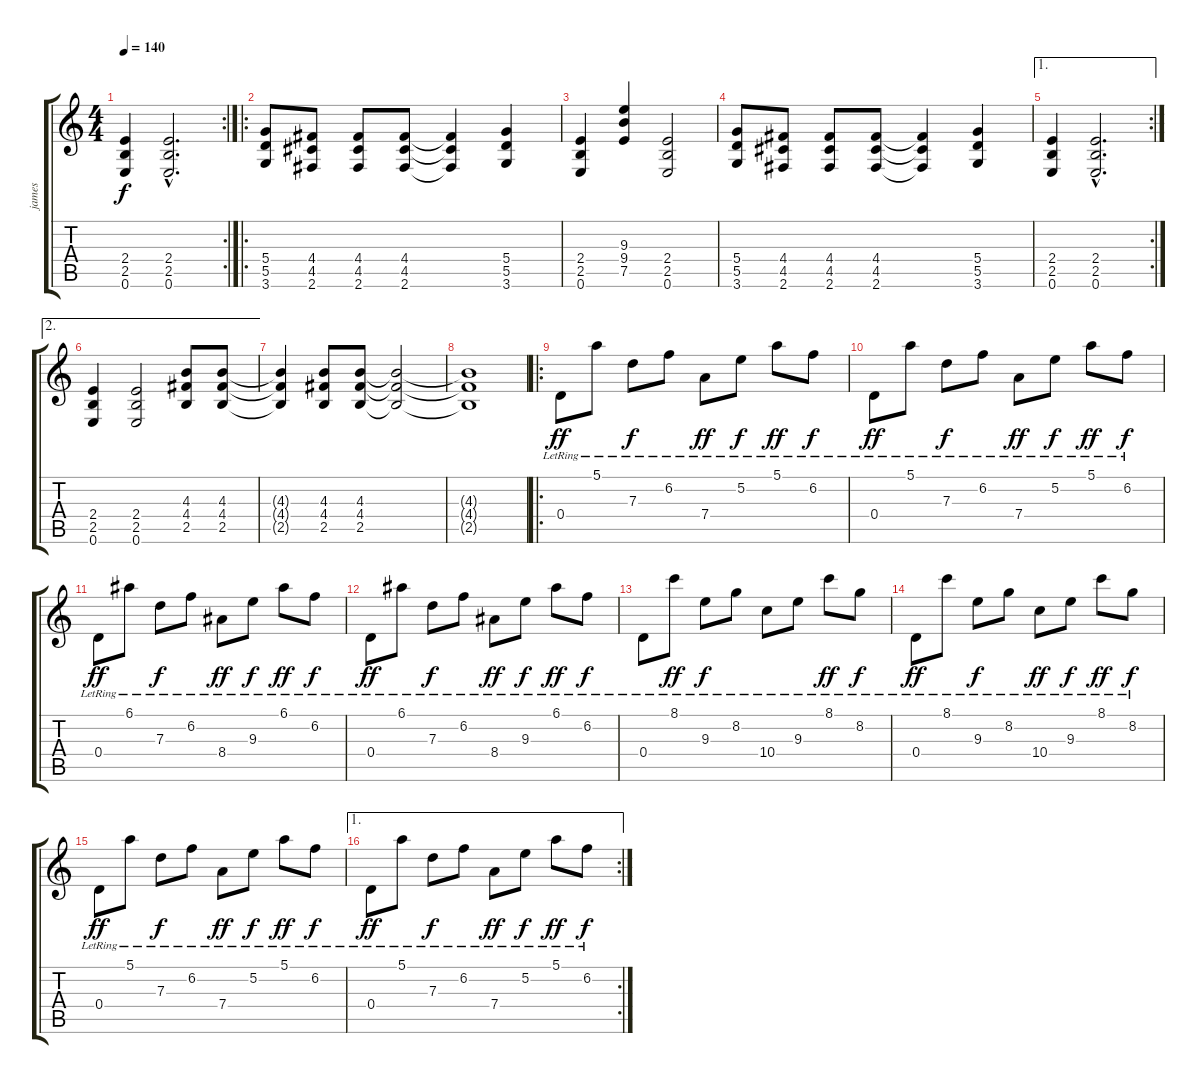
\track ("james" "james") {instrument overdrivenguitar}
\staff {score tabs}
\tuning (E4 B3 G3 D3 A2 E2) {hide}
\rc 2
\ts (4 4)
\tempo 140
\clef g2
\ks c
(2.4 2.5 0.6).4{dy f} (2.4{hac} 2.5{hac} 0.6{hac}).2{d} |
\ro
(5.4 5.5 3.6).8 (4.4 4.5 2.6).8 (4.4 4.5 2.6).8 (4.4 4.5 2.6).8 (4.4{t} 4.5{t} 2.6{t}).4 (5.4 5.5 3.6).4 |
(2.4 2.5 0.6).4 (9.3 9.4 7.5).4 (2.4 2.5 0.6).2 |
(5.4 5.5 3.6).8 (4.4 4.5 2.6).8 (4.4 4.5 2.6).8 (4.4 4.5 2.6).8 (4.4{t} 4.5{t} 2.6{t}).4 (5.4 5.5 3.6).4 |
\ae 1
\rc 2
(2.4 2.5 0.6).4 (2.4{hac} 2.5{hac} 0.6{hac}).2{d} |
\ae 2
(2.4 2.5 0.6).4 (2.4 2.5 0.6).2 (4.3 4.4 2.5).8 (4.3 4.4 2.5).8 |
(4.3{t} 4.4{t} 2.5{t}).4 (4.3 4.4 2.5).8 (4.3 4.4 2.5).8 (4.3{t} 4.4{t} 2.5{t}).2{volume 0} |
(4.3{t} 4.4{t} 2.5{t}).1 |
\ro
0.4{lr}.8{dy ff volume 16 instrument acousticguitarsteel} 5.1{lr}.8 7.3{lr}.8{dy f} 6.2{lr}.8 7.4{lr}.8{dy ff} 5.2{lr}.8{dy f} 5.1{lr}.8{dy ff} 6.2{lr}.8{dy f} |
0.4{lr}.8{dy ff} 5.1{lr}.8 7.3{lr}.8{dy f} 6.2{lr}.8 7.4{lr}.8{dy ff} 5.2{lr}.8{dy f} 5.1{lr}.8{dy ff} 6.2{lr}.8{dy f} |
0.4{lr}.8{dy ff} 6.1{lr}.8 7.3{lr}.8{dy f} 6.2{lr}.8 8.4{lr}.8{dy ff} 9.3{lr}.8{dy f} 6.1{lr}.8{dy ff} 6.2{lr}.8{dy f} |
0.4{lr}.8{dy ff} 6.1{lr}.8 7.3{lr}.8{dy f} 6.2{lr}.8 8.4{lr}.8{dy ff} 9.3{lr}.8{dy f} 6.1{lr}.8{dy ff} 6.2{lr}.8{dy f} |
0.4{lr}.8{instrument acousticguitarsteel} 8.1{lr}.8{dy ff} 9.3{lr}.8{dy f} 8.2{lr}.8 10.4{lr}.8 9.3{lr}.8 8.1{lr}.8{dy ff} 8.2{lr}.8{dy f} |
0.4{lr}.8{dy ff} 8.1{lr}.8 9.3{lr}.8{dy f} 8.2{lr}.8 10.4{lr}.8{dy ff} 9.3{lr}.8{dy f} 8.1{lr}.8{dy ff} 8.2{lr}.8{dy f} |
0.4{lr}.8{dy ff} 5.1{lr}.8 7.3{lr}.8{dy f} 6.2{lr}.8 7.4{lr}.8{dy ff} 5.2{lr}.8{dy f} 5.1{lr}.8{dy ff} 6.2{lr}.8{dy f} |
\ae 1
\rc 2
0.4{lr}.8{dy ff} 5.1{lr}.8 7.3{lr}.8{dy f} 6.2{lr}.8 7.4{lr}.8{dy ff} 5.2{lr}.8{dy f} 5.1{lr}.8{dy ff} 6.2{lr}.8{dy f}
